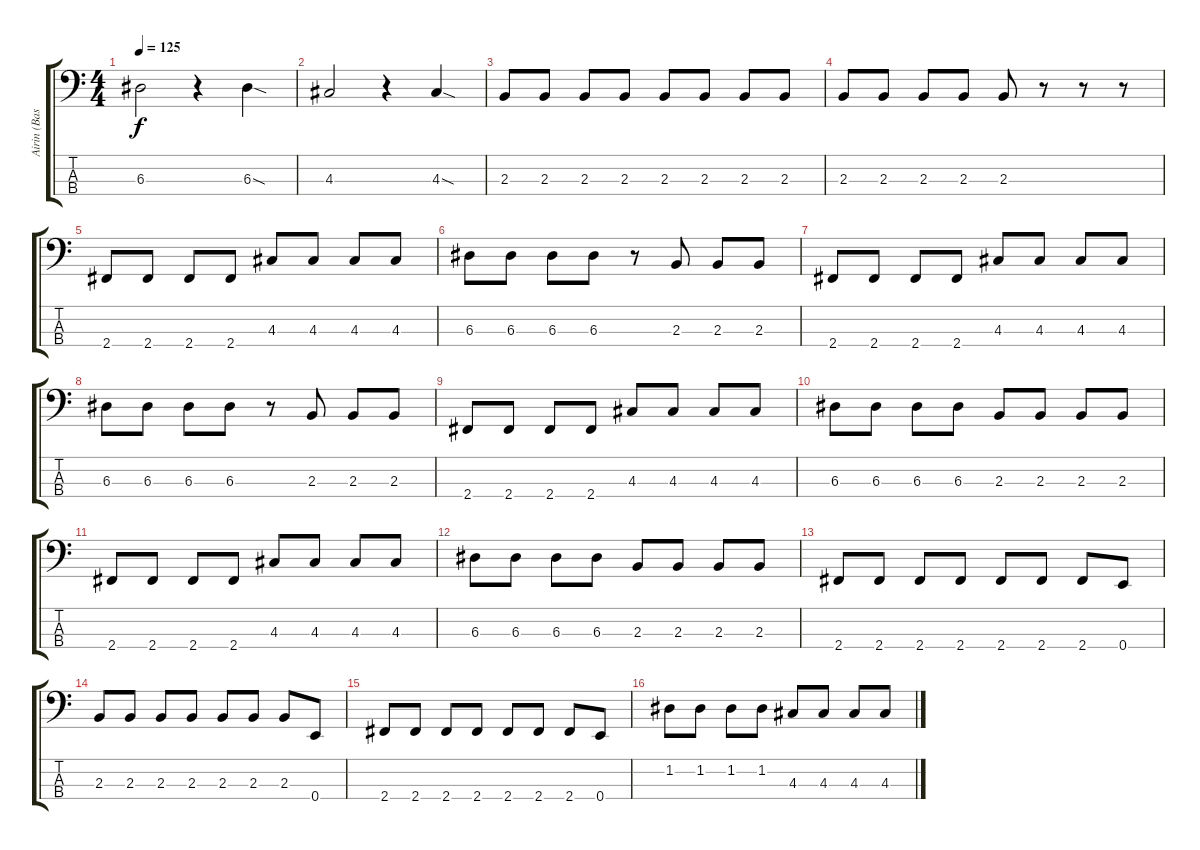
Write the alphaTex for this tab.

\track ("Airin (Bass)" "Airin (Bas") {instrument electricbassfinger}
\staff {score tabs}
\tuning (G2 D2 A1 E1) {hide}
\ts (4 4)
\tempo 125
\clef f4
\ks c
6.3.2{dy f} r.4 6.3{sod}.4 |
4.3.2 r.4 4.3{sod}.4 |
2.3.8 2.3.8 2.3.8 2.3.8 2.3.8 2.3.8 2.3.8 2.3.8 |
2.3.8 2.3.8 2.3.8 2.3.8 2.3.8 r.8 r.8 r.8 |
2.4.8 2.4.8 2.4.8 2.4.8 4.3.8 4.3.8 4.3.8 4.3.8 |
6.3.8 6.3.8 6.3.8 6.3.8 r.8 2.3.8 2.3.8 2.3.8 |
2.4.8 2.4.8 2.4.8 2.4.8 4.3.8 4.3.8 4.3.8 4.3.8 |
6.3.8 6.3.8 6.3.8 6.3.8 r.8 2.3.8 2.3.8 2.3.8 |
2.4.8 2.4.8 2.4.8 2.4.8 4.3.8 4.3.8 4.3.8 4.3.8 |
6.3.8 6.3.8 6.3.8 6.3.8 2.3.8 2.3.8 2.3.8 2.3.8 |
2.4.8 2.4.8 2.4.8 2.4.8 4.3.8 4.3.8 4.3.8 4.3.8 |
6.3.8 6.3.8 6.3.8 6.3.8 2.3.8 2.3.8 2.3.8 2.3.8 |
2.4.8 2.4.8 2.4.8 2.4.8 2.4.8 2.4.8 2.4.8 0.4.8 |
2.3.8 2.3.8 2.3.8 2.3.8 2.3.8 2.3.8 2.3.8 0.4.8 |
2.4.8 2.4.8 2.4.8 2.4.8 2.4.8 2.4.8 2.4.8 0.4.8 |
1.2.8 1.2.8 1.2.8 1.2.8 4.3.8 4.3.8 4.3.8 4.3.8
